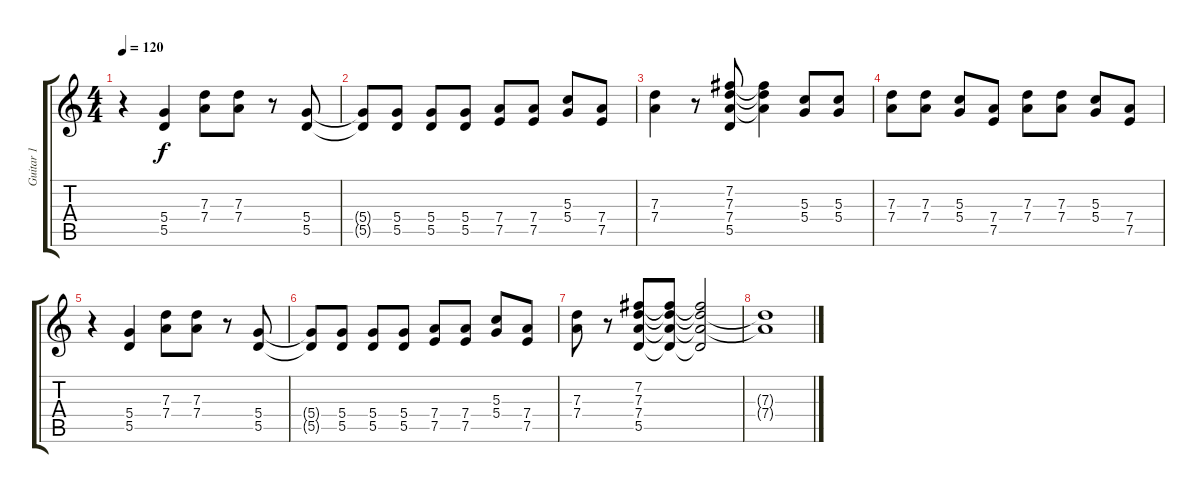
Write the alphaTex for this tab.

\track ("Guitar 1" "Guitar 1") {instrument distortionguitar}
\staff {score tabs}
\tuning (E4 B3 G3 D3 A2 E2) {hide}
\ts (4 4)
\tempo 120
\clef g2
\ks c
r.4{dy f} (5.4 5.5).4 (7.3 7.4).8 (7.3 7.4).8 r.8 (5.4 5.5).8 |
(5.4{t} 5.5{t}).8 (5.4 5.5).8 (5.4 5.5).8 (5.4 5.5).8 (7.4 7.5).8 (7.4 7.5).8 (5.3 5.4).8 (7.4 7.5).8 |
(7.3 7.4).4 r.8 (7.2 7.3 7.4 5.5).8 (7.2{t} 7.3{t} 7.4{t}).4 (5.3 5.4).8 (5.3 5.4).8 |
(7.3 7.4).8 (7.3 7.4).8 (5.3 5.4).8 (7.4 7.5).8 (7.3 7.4).8 (7.3 7.4).8 (5.3 5.4).8 (7.4 7.5).8 |
r.4 (5.4 5.5).4 (7.3 7.4).8 (7.3 7.4).8 r.8 (5.4 5.5).8 |
(5.4{t} 5.5{t}).8 (5.4 5.5).8 (5.4 5.5).8 (5.4 5.5).8 (7.4 7.5).8 (7.4 7.5).8 (5.3 5.4).8 (7.4 7.5).8 |
(7.3 7.4).8 r.8 (7.2 7.3 7.4 5.5).8 (7.2{t} 7.3{t} 7.4{t} 5.5{t}).8 (7.2{t} 7.3{t} 7.4{t} 5.5{t}).2 |
(7.3{t} 7.4{t}).1
